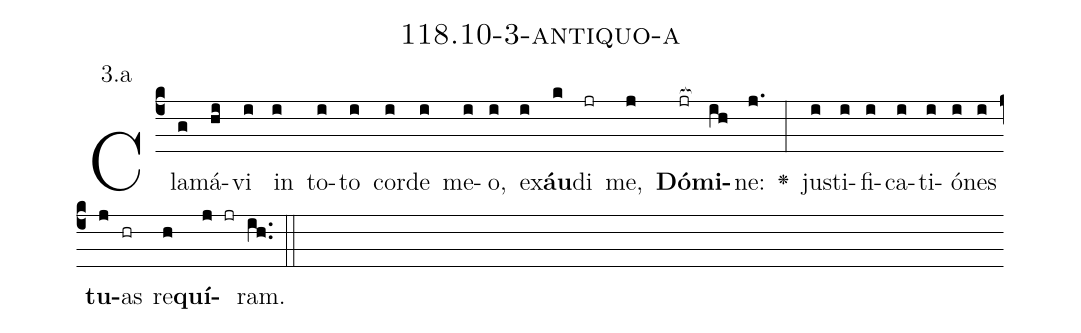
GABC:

name: 118.10-3-antiquo-a;
annotation: 3.a;
%%
(c4)Cla(g)má(hi)vi(i) in(i) to(i)to(i) cor(i)de(i) me(i)o,(i) ex(i)<b>áu</b>(k)di(jr) me,(j) <b>Dó</b>(jr[ocb:1{])<b>mi</b>(ih[ocb:0}])ne:(j.) <v>\greheightstar</v>(:) jus(i)ti(i)fi(i)ca(i)ti(i)ó(i)nes(i) <b>tu</b>(j)as(hr) re(h)<b>quí</b>(j jr)ram.(ih..) (::)


%E(i) u(i) o(j) u(h) a(j) e.(ih..) (::)
